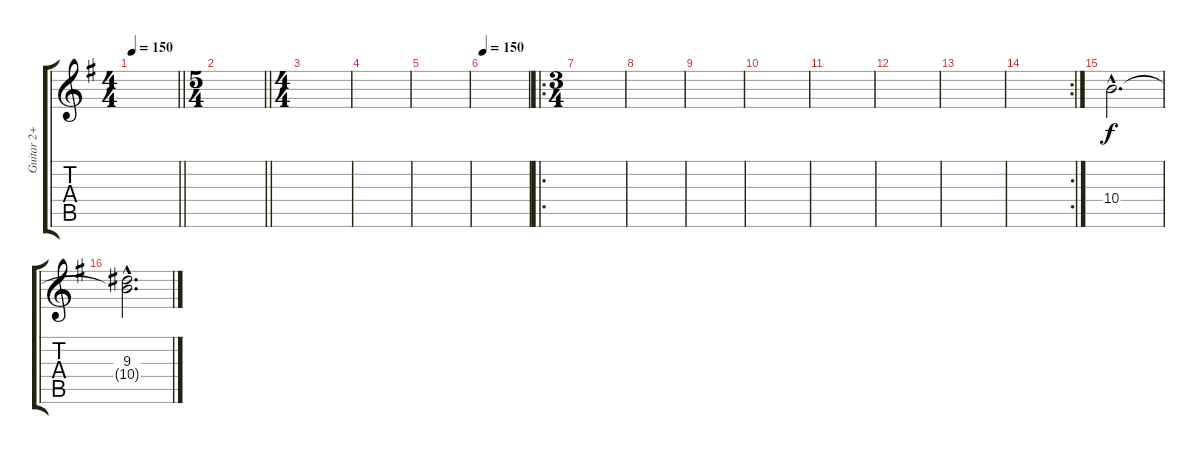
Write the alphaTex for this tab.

\track ("Guitar 2+ (optional)" "Guitar 2+ ") {instrument distortionguitar}
\staff {score tabs}
\tuning (Eb4 Bb3 Gb3 Db3 Ab2 Eb2) {hide}
\ts (4 4)
\tempo 150
\tempo 70
\tempo 150
\clef g2
\barLineRight lightlight
\ks g
|
\ts (5 4)
\barLineRight lightlight
|
\ts (4 4)
|
|
|
\tempo 150
|
\ro
\ts (3 4)
|
|
|
|
|
|
|
\rc 2
|
10.4{hac}.2{d} |
(9.3{hac} 10.4{hac t}).2{d}
